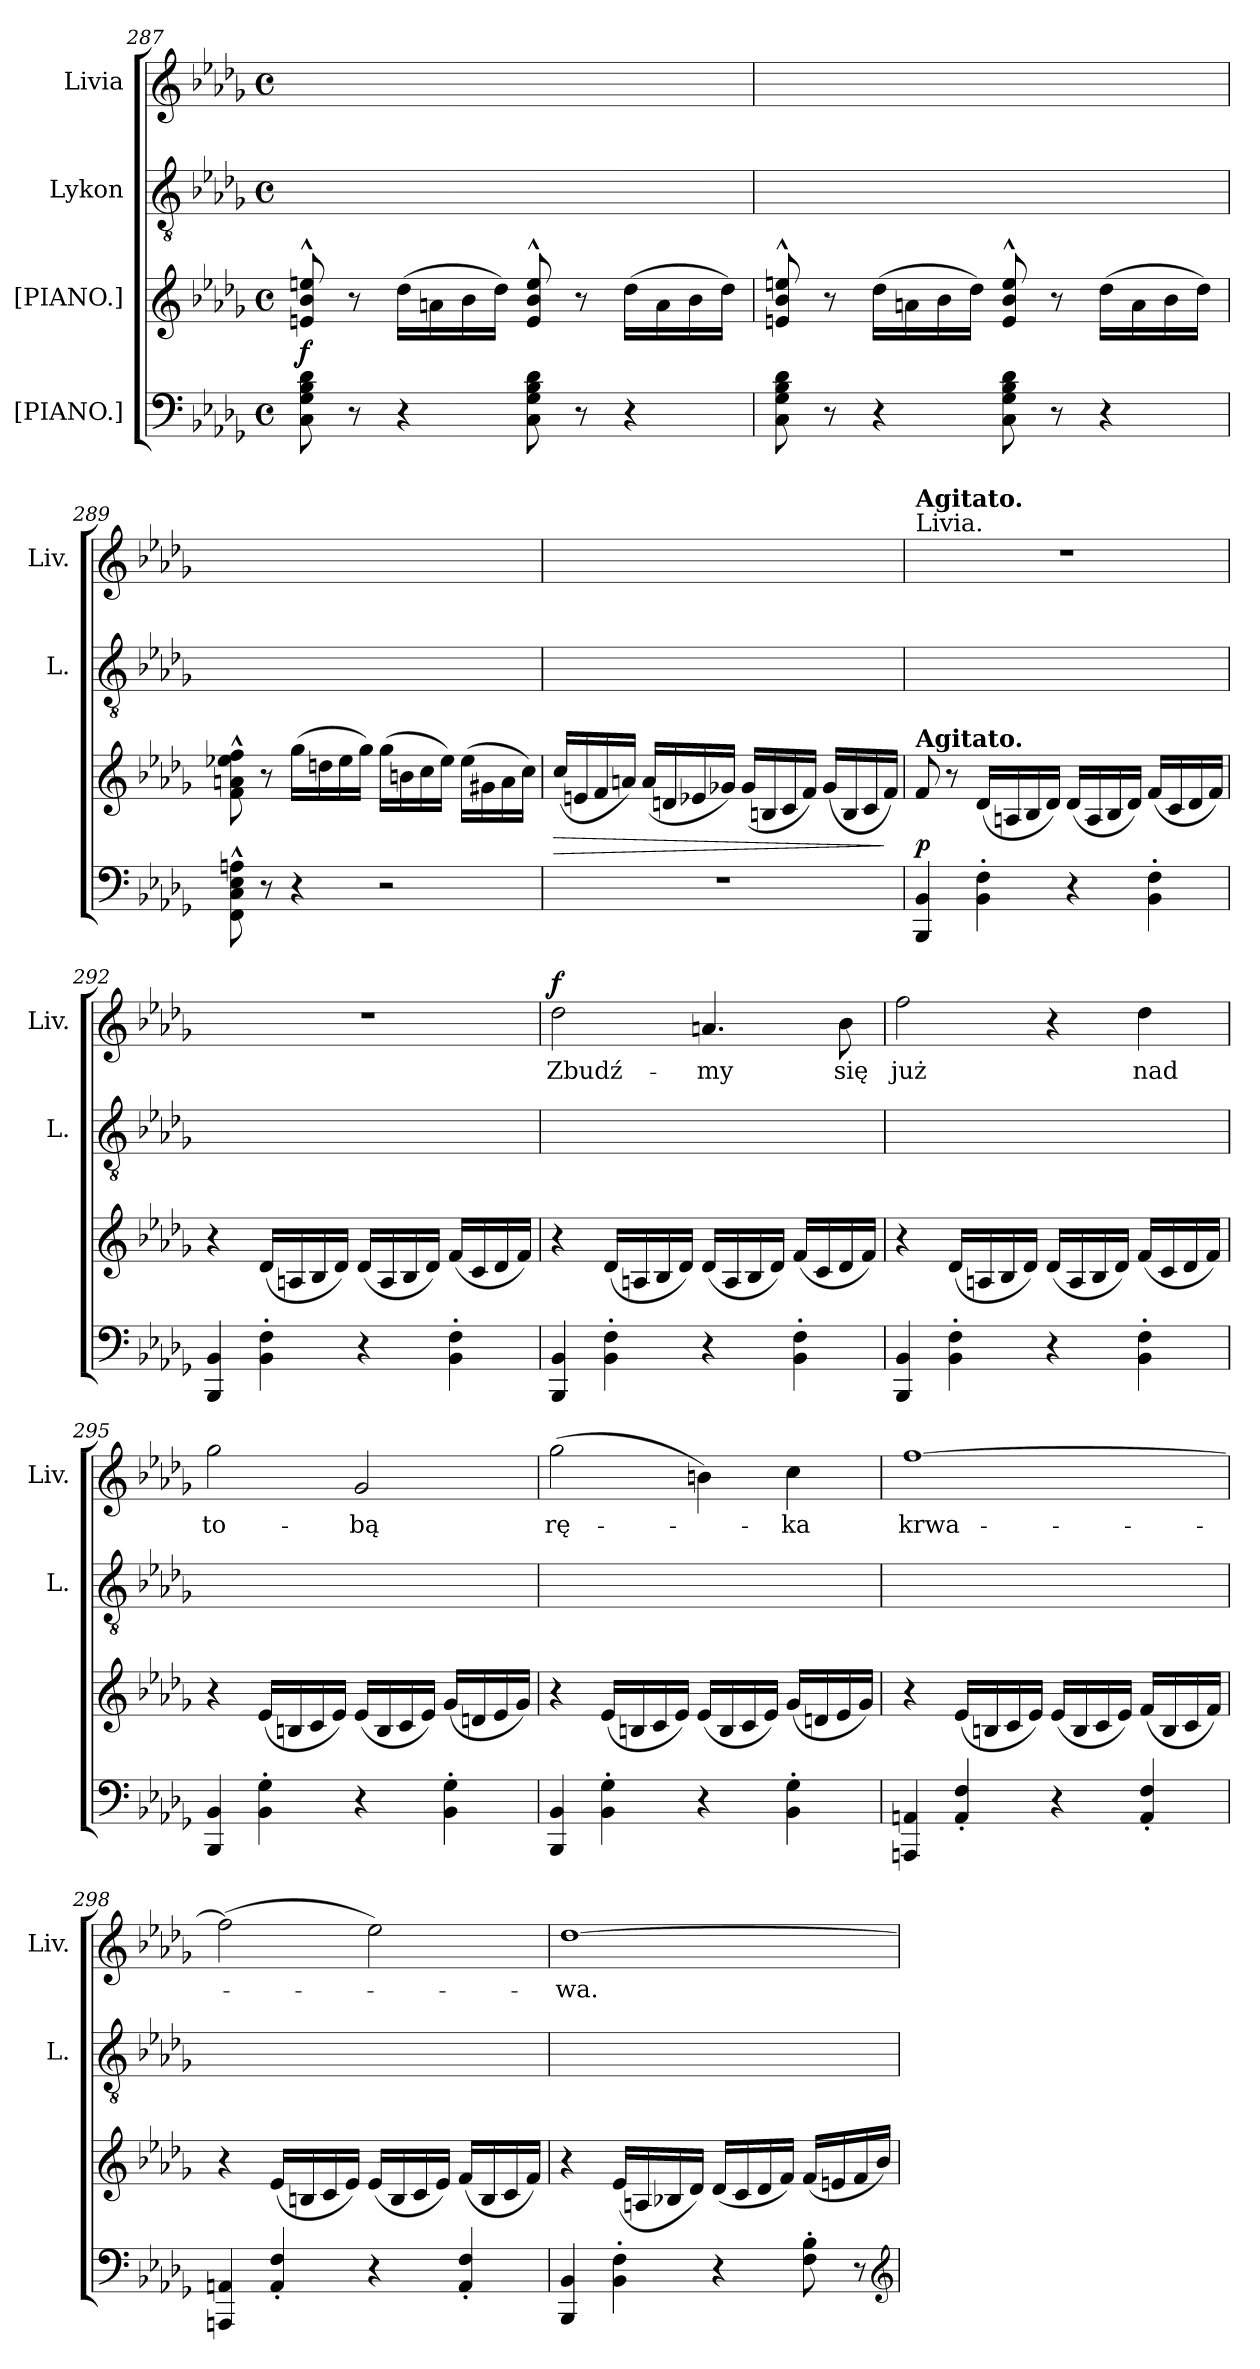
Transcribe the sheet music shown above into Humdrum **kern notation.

**kern	**kern	**dynam	**kern	**kern	**text	**dynam
*part4	*part3	*part3	*part2	*part1	*part1	*part1
*staff4	*staff3	*staff3	*staff2	*staff1	*staff1	*staff1
*I"[PIANO.]	*I"[PIANO.]	*	*I"Lykon	*I"Livia	*	*
*	*	*	*I'L.	*I'Liv.	*	*
*clefF4	*clefG2	*	*clefGv2	*clefG2	*	*
*k[b-e-a-d-g-]	*k[b-e-a-d-g-]	*	*k[b-e-a-d-g-]	*k[b-e-a-d-g-]	*	*
*M4/4	*M4/4	*	*M4/4	*M4/4	*	*
*met(c)	*met(c)	*	*met(c)	*met(c)	*	*
=287	=287	=287	=287	=287	=287	=287
8C\ 8G-\ 8B-\ 8d-\	8en^^/ 8b-^^/ 8een^^/	f	1ryy	1ryy	.	.
8r	8r	.	.	.	.	.
4r	(16dd-\LL	.	.	.	.	.
.	16an\	.	.	.	.	.
.	16b-\	.	.	.	.	.
.	16dd-\JJ)	.	.	.	.	.
8C\ 8G-\ 8B-\ 8d-\	8e^^/ 8b-^^/ 8ee^^/	.	.	.	.	.
8r	8r	.	.	.	.	.
4r	(16dd-\LL	.	.	.	.	.
.	16a\	.	.	.	.	.
.	16b-\	.	.	.	.	.
.	16dd-\JJ)	.	.	.	.	.
=288	=288	=288	=288	=288	=288	=288
8C\ 8G-\ 8B-\ 8d-\	8en^^/ 8b-^^/ 8een^^/	.	1ryy	1ryy	.	.
8r	8r	.	.	.	.	.
4r	(16dd-\LL	.	.	.	.	.
.	16an\	.	.	.	.	.
.	16b-\	.	.	.	.	.
.	16dd-\JJ)	.	.	.	.	.
8C\ 8G-\ 8B-\ 8d-\	8e^^/ 8b-^^/ 8ee^^/	.	.	.	.	.
8r	8r	.	.	.	.	.
4r	(16dd-\LL	.	.	.	.	.
.	16a\	.	.	.	.	.
.	16b-\	.	.	.	.	.
.	16dd-\JJ)	.	.	.	.	.
=289	=289	=289	=289	=289	=289	=289
8FF^^\ 8C^^\ 8E-^^\ 8An^^\	8f^^\ 8an^^\ 8ee-X^^\ 8ff^^\	.	1ryy	1ryy	.	.
8r	8r	.	.	.	.	.
4r	(16gg-\LL	.	.	.	.	.
.	16ddn\	.	.	.	.	.
.	16ee-\	.	.	.	.	.
.	16gg-\JJ)	.	.	.	.	.
2r	(16gg-\LL	.	.	.	.	.
.	16bn\	.	.	.	.	.
.	16cc\	.	.	.	.	.
.	16ee-\JJ)	.	.	.	.	.
.	(16ee-\LL	.	.	.	.	.
.	16g#X\	.	.	.	.	.
.	16a\	.	.	.	.	.
.	16cc\JJ)	.	.	.	.	.
=290	=290	=290	=290	=290	=290	=290
!	!	!LO:HP:b	!	!	!	!
1r	(16cc/LL	>	1ryy	1ryy	.	.
.	16en/	.	.	.	.	.
.	16f/	.	.	.	.	.
.	16an/JJ)	.	.	.	.	.
.	(16a/LL	.	.	.	.	.
.	16dn/	.	.	.	.	.
.	16e-X/	.	.	.	.	.
.	16g-X/JJ)	.	.	.	.	.
.	(16g-/LL	.	.	.	.	.
.	16Bn/	.	.	.	.	.
.	16c/	.	.	.	.	.
.	16f/JJ)	.	.	.	.	.
.	(16g-/LL	.	.	.	.	.
.	16B/	.	.	.	.	.
.	16c/	.	.	.	.	.
.	16f/JJ)	]	.	.	.	.
=291	=291	=291	=291	=291	=291	=291
!	!	!	!	!LO:TX:a:t=Livia.	!	!
!	!	!	!	!LO:TX:a:B:t=Agitato.	!	!
!	!LO:TX:a:B:t=Agitato.	!	!	!	!	!
4BBB-/ 4BB-/	8f/	p	1ryy	1r	.	.
.	8r	.	.	.	.	.
4BB-'\ 4F'\	(<16d-/LL	.	.	.	.	.
.	16An/	.	.	.	.	.
.	16B-/	.	.	.	.	.
.	16d-/JJ)	.	.	.	.	.
4r	(<16d-/LL	.	.	.	.	.
.	16A/	.	.	.	.	.
.	16B-/	.	.	.	.	.
.	16d-/JJ)	.	.	.	.	.
4BB-'\ 4F'\	(<16f/LL	.	.	.	.	.
.	16c/	.	.	.	.	.
.	16d-/	.	.	.	.	.
.	16f/JJ)	.	.	.	.	.
=292	=292	=292	=292	=292	=292	=292
4BBB-/ 4BB-/	4r	.	1ryy	1r	.	.
4BB-'\ 4F'\	(16d-/LL	.	.	.	.	.
.	16An/	.	.	.	.	.
.	16B-/	.	.	.	.	.
.	16d-/JJ)	.	.	.	.	.
4r	(16d-/LL	.	.	.	.	.
.	16A/	.	.	.	.	.
.	16B-/	.	.	.	.	.
.	16d-/JJ)	.	.	.	.	.
4BB-'\ 4F'\	(16f/LL	.	.	.	.	.
.	16c/	.	.	.	.	.
.	16d-/	.	.	.	.	.
.	16f/JJ)	.	.	.	.	.
=293	=293	=293	=293	=293	=293	=293
!	!	!	!	!	!	!LO:DY:a
4BBB-/ 4BB-/	4r	.	1ryy	2dd-\	Zbudź-	f
4BB-'\ 4F'\	(16d-/LL	.	.	.	.	.
.	16An/	.	.	.	.	.
.	16B-/	.	.	.	.	.
.	16d-/JJ)	.	.	.	.	.
4r	(16d-/LL	.	.	4.an/	-my	.
.	16A/	.	.	.	.	.
.	16B-/	.	.	.	.	.
.	16d-/JJ)	.	.	.	.	.
4BB-'\ 4F'\	(16f/LL	.	.	.	.	.
.	16c/	.	.	.	.	.
.	16d-/	.	.	8b-\	się	.
.	16f/JJ)	.	.	.	.	.
=294	=294	=294	=294	=294	=294	=294
4BBB-/ 4BB-/	4r	.	1ryy	2ff\	już	.
4BB-'\ 4F'\	(16d-/LL	.	.	.	.	.
.	16An/	.	.	.	.	.
.	16B-/	.	.	.	.	.
.	16d-/JJ)	.	.	.	.	.
4r	(16d-/LL	.	.	4r	.	.
.	16A/	.	.	.	.	.
.	16B-/	.	.	.	.	.
.	16d-/JJ)	.	.	.	.	.
4BB-'\ 4F'\	(16f/LL	.	.	4dd-\	nad	.
.	16c/	.	.	.	.	.
.	16d-/	.	.	.	.	.
.	16f/JJ)	.	.	.	.	.
=295	=295	=295	=295	=295	=295	=295
4BBB-/ 4BB-/	4r	.	1ryy	2gg-\	to-	.
4BB-'\ 4G-'\	(16e-/LL	.	.	.	.	.
.	16Bn/	.	.	.	.	.
.	16c/	.	.	.	.	.
.	16e-/JJ)	.	.	.	.	.
4r	(16e-/LL	.	.	2g-/	-bą	.
.	16B/	.	.	.	.	.
.	16c/	.	.	.	.	.
.	16e-/JJ)	.	.	.	.	.
4BB-'\ 4G-'\	(16g-/LL	.	.	.	.	.
.	16dn/	.	.	.	.	.
.	16e-/	.	.	.	.	.
.	16g-/JJ)	.	.	.	.	.
=296	=296	=296	=296	=296	=296	=296
4BBB-/ 4BB-/	4r	.	1ryy	(2gg-\	rę-	.
4BB-'\ 4G-'\	(16e-/LL	.	.	.	.	.
.	16Bn/	.	.	.	.	.
.	16c/	.	.	.	.	.
.	16e-/JJ)	.	.	.	.	.
4r	(16e-/LL	.	.	4bn\)	.	.
.	16B/	.	.	.	.	.
.	16c/	.	.	.	.	.
.	16e-/JJ)	.	.	.	.	.
4BB-'\ 4G-'\	(16g-/LL	.	.	4cc\	-ka	.
.	16dn/	.	.	.	.	.
.	16e-/	.	.	.	.	.
.	16g-/JJ)	.	.	.	.	.
=297	=297	=297	=297	=297	=297	=297
4AAAn/ 4AAn/	4r	.	1ryy	[1ff	krwa-	.
4AA'/ 4F'/	(16e-/LL	.	.	.	.	.
.	16Bn/	.	.	.	.	.
.	16c/	.	.	.	.	.
.	16e-/JJ)	.	.	.	.	.
4r	(16e-/LL	.	.	.	.	.
.	16B/	.	.	.	.	.
.	16c/	.	.	.	.	.
.	16e-/JJ)	.	.	.	.	.
4AA'/ 4F'/	(16f/LL	.	.	.	.	.
.	16B/	.	.	.	.	.
.	16c/	.	.	.	.	.
.	16f/JJ)	.	.	.	.	.
=298	=298	=298	=298	=298	=298	=298
4AAAn/ 4AAn/	4r	.	1ryy	(2ff\]	.	.
4AA'/ 4F'/	(16e-/LL	.	.	.	.	.
.	16Bn/	.	.	.	.	.
.	16c/	.	.	.	.	.
.	16e-/JJ)	.	.	.	.	.
4r	(16e-/LL	.	.	2ee-\)	.	.
.	16B/	.	.	.	.	.
.	16c/	.	.	.	.	.
.	16e-/JJ)	.	.	.	.	.
4AA'/ 4F'/	(16f/LL	.	.	.	.	.
.	16B/	.	.	.	.	.
.	16c/	.	.	.	.	.
.	16f/JJ)	.	.	.	.	.
=299	=299	=299	=299	=299	=299	=299
4BBB-/ 4BB-/	4r	.	1ryy	[1dd-	-wa.	.
4BB-'\ 4F'\	(16e-/LL	.	.	.	.	.
.	16An/	.	.	.	.	.
.	16B-X/	.	.	.	.	.
.	16d-/JJ)	.	.	.	.	.
4r	(16d-/LL	.	.	.	.	.
.	16c/	.	.	.	.	.
.	16d-/	.	.	.	.	.
.	16f/JJ)	.	.	.	.	.
8F'\ 8B-'\	(16f/LL	.	.	.	.	.
.	16en/	.	.	.	.	.
8r	16f/	.	.	.	.	.
.	16b-/JJ)	.	.	.	.	.
*clefG2	*	*	*	*	*	*
=	=	=	=	=	=	=
*-	*-	*-	*-	*-	*-	*-
